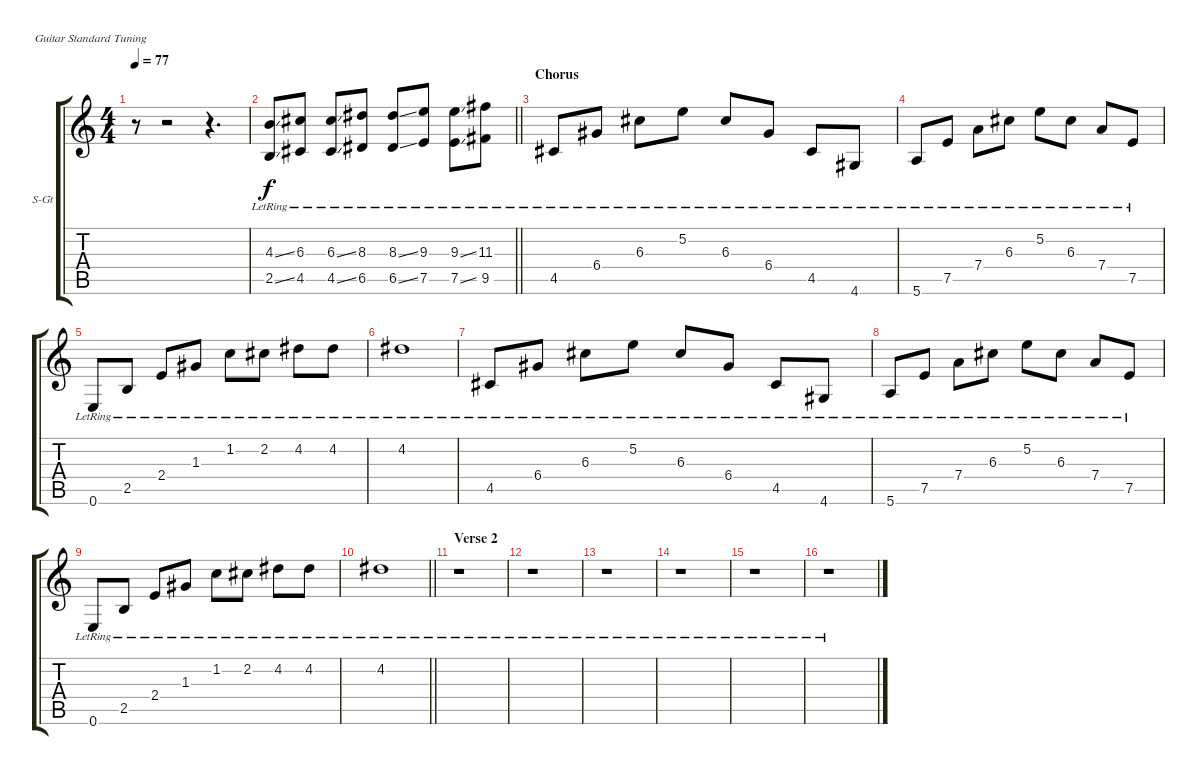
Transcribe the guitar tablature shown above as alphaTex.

\bracketExtendMode groupsimilarinstruments
\firstSystemTrackNameOrientation horizontal
\otherSystemsTrackNameOrientation horizontal
\track ("Guitar 2" "S-Gt") {instrument acousticguitarsteel}
\staff {score tabs}
\tuning (E4 B3 G3 D3 A2 E2)
\ts (4 4)
\tempo 77
\clef g2
\ks c
r.8{dy f} r.2 r.4{d} |
\barLineRight lightlight
(4.3{ss lr} 2.5{ss lr}).8 (6.3{lr} 4.5{lr}).8 (6.3{ss lr} 4.5{ss lr}).8 (8.3{lr} 6.5{lr}).8 (8.3{ss lr} 6.5{ss lr}).8 (9.3{lr} 7.5{lr}).8 (9.3{ss lr} 7.5{ss lr}).8 (11.3{lr} 9.5{lr}).8 |
\section ("" "Chorus")
4.5{lr}.8 6.4{lr}.8 6.3{lr}.8 5.2{lr}.8 6.3{lr}.8 6.4{lr}.8 4.5{lr}.8 4.6{lr}.8 |
5.6{lr}.8 7.5{lr}.8 7.4{lr}.8 6.3{lr}.8 5.2{lr}.8 6.3{lr}.8 7.4{lr}.8 7.5{lr}.8 |
0.6{lr}.8 2.5{lr}.8 2.4{lr}.8 1.3{lr}.8 1.2{lr}.8 2.2{lr}.8 4.2{lr}.8 4.2{lr}.8 |
4.2{lr}.1 |
4.5{lr}.8 6.4{lr}.8 6.3{lr}.8 5.2{lr}.8 6.3{lr}.8 6.4{lr}.8 4.5{lr}.8 4.6{lr}.8 |
5.6{lr}.8 7.5{lr}.8 7.4{lr}.8 6.3{lr}.8 5.2{lr}.8 6.3{lr}.8 7.4{lr}.8 7.5{lr}.8 |
0.6{lr}.8 2.5{lr}.8 2.4{lr}.8 1.3{lr}.8 1.2{lr}.8 2.2{lr}.8 4.2{lr}.8 4.2{lr}.8 |
\barLineRight lightlight
4.2{lr}.1 |
\section ("" "Verse 2")
r.1 |
r.1 |
r.1 |
r.1 |
r.1 |
r.1
